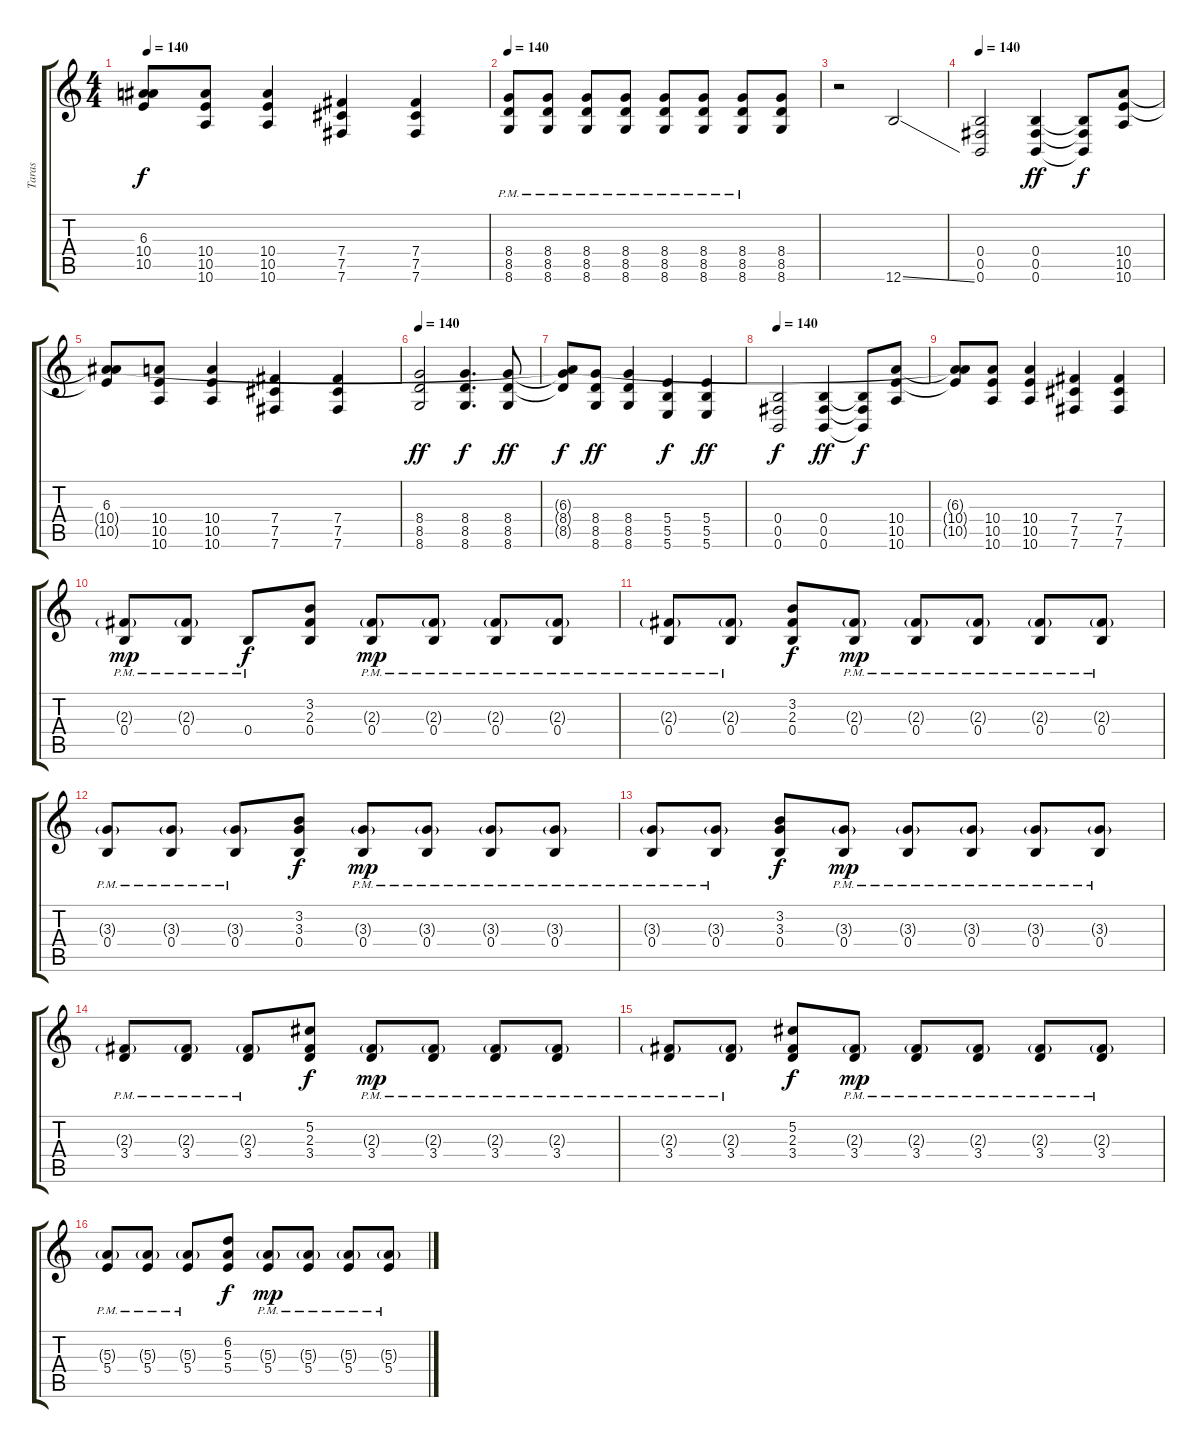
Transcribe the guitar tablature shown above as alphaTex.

\track ("Taras" "Taras") {instrument distortionguitar}
\staff {score tabs}
\tuning (Db4 Ab3 E3 B2 Gb2 B1) {hide}
\ts (4 4)
\tempo 140
\clef g2
\ks c
(6.3{t} 10.4{t} 10.5{t}).8{dy f} (10.4 10.5 10.6).8 (10.4 10.5 10.6).4 (7.4 7.5 7.6).4 (7.4 7.5 7.6).4 |
\tempo 140
(8.4{pm} 8.5{pm} 8.6).8 (8.4{pm} 8.5{pm} 8.6).8 (8.4{pm} 8.5{pm} 8.6).8 (8.4{pm} 8.5{pm} 8.6).8 (8.4{pm} 8.5{pm} 8.6).8 (8.4{pm} 8.5{pm} 8.6).8 (8.4{pm} 8.5{pm} 8.6).8 (8.4 8.5 8.6).8 |
r.2 12.6{ss}.2 |
\tempo 140
(0.4 0.5 0.6).2 (0.4 0.5 0.6).4{dy ff} (0.4{t} 0.5{t} 0.6{t}).8{dy f} (10.4 10.5 10.6).8 |
(6.3 10.4{t} 10.5{t}).8 (10.4 10.5 10.6).8 (10.4 10.5 10.6).4 (7.4 7.5 7.6).4 (7.4 7.5 7.6).4 |
\tempo 140
(8.4 8.5 8.6).2{dy ff} (8.4 8.5 8.6).4{d dy f} (8.4 8.5 8.6).8{dy ff} |
(6.3{t} 8.4{t} 8.5{t}).8{dy f} (8.4 8.5 8.6).8{dy ff} (8.4 8.5 8.6).4 (5.4 5.5 5.6).4{dy f} (5.4 5.5 5.6).4{dy ff} |
\tempo 140
(0.4 0.5 0.6).2{dy f} (0.4 0.5 0.6).4{dy ff} (0.4{t} 0.5{t} 0.6{t}).8{dy f} (10.4 10.5 10.6).8 |
(6.3{t} 10.4{t} 10.5{t}).8 (10.4 10.5 10.6).8 (10.4 10.5 10.6).4 (7.4 7.5 7.6).4 (7.4 7.5 7.6).4 |
(2.3{g pm} 0.4{pm}).8{dy mp instrument electricguitarclean} (2.3{g pm} 0.4{pm}).8 0.4{pm}.8{dy f} (3.2 2.3 0.4).8 (2.3{g pm} 0.4{pm}).8{dy mp} (2.3{g pm} 0.4{pm}).8 (2.3{g pm} 0.4).8 (2.3{g pm} 0.4{pm}).8 |
(2.3{g pm} 0.4{pm}).8 (2.3{g pm} 0.4{pm}).8 (3.2 2.3 0.4).8{dy f} (2.3{g pm} 0.4{pm}).8{dy mp} (2.3{g pm} 0.4{pm}).8 (2.3{g pm} 0.4{pm}).8 (2.3{g pm} 0.4{pm}).8 (2.3{g pm} 0.4{pm}).8 |
(3.3{g pm} 0.4{pm}).8 (3.3{g pm} 0.4{pm}).8 (3.3{g pm} 0.4{pm}).8 (3.2 3.3 0.4).8{dy f} (3.3{g pm} 0.4{pm}).8{dy mp} (3.3{g pm} 0.4{pm}).8 (3.3{g pm} 0.4{pm}).8 (3.3{g pm} 0.4{pm}).8 |
(3.3{g pm} 0.4{pm}).8 (3.3{g pm} 0.4{pm}).8 (3.2 3.3 0.4).8{dy f} (3.3{g pm} 0.4{pm}).8{dy mp} (3.3{g pm} 0.4{pm}).8 (3.3{g pm} 0.4{pm}).8 (3.3{g pm} 0.4{pm}).8 (3.3{g pm} 0.4{pm}).8 |
(2.3{g pm} 3.4).8 (2.3{g pm} 3.4{pm}).8 (2.3{g pm} 3.4{pm}).8 (5.2 2.3 3.4).8{dy f} (2.3{g pm} 3.4).8{dy mp} (2.3{g pm} 3.4{pm}).8 (2.3{g pm} 3.4{pm}).8 (2.3{g pm} 3.4{pm}).8 |
(2.3{g pm} 3.4{pm}).8 (2.3{g pm} 3.4{pm}).8 (5.2 2.3 3.4).8{dy f} (2.3{g pm} 3.4{pm}).8{dy mp} (2.3{g pm} 3.4{pm}).8 (2.3{g pm} 3.4{pm}).8 (2.3{g pm} 3.4{pm}).8 (2.3{g pm} 3.4).8 |
(5.3{g pm} 5.4{pm}).8 (5.3{g pm} 5.4{pm}).8 (5.3{g pm} 5.4{pm}).8 (6.2 5.3 5.4).8{dy f} (5.3{g pm} 5.4{pm}).8{dy mp} (5.3{g pm} 5.4).8 (5.3{g pm} 5.4{pm}).8 (5.3{g pm} 5.4{pm}).8
